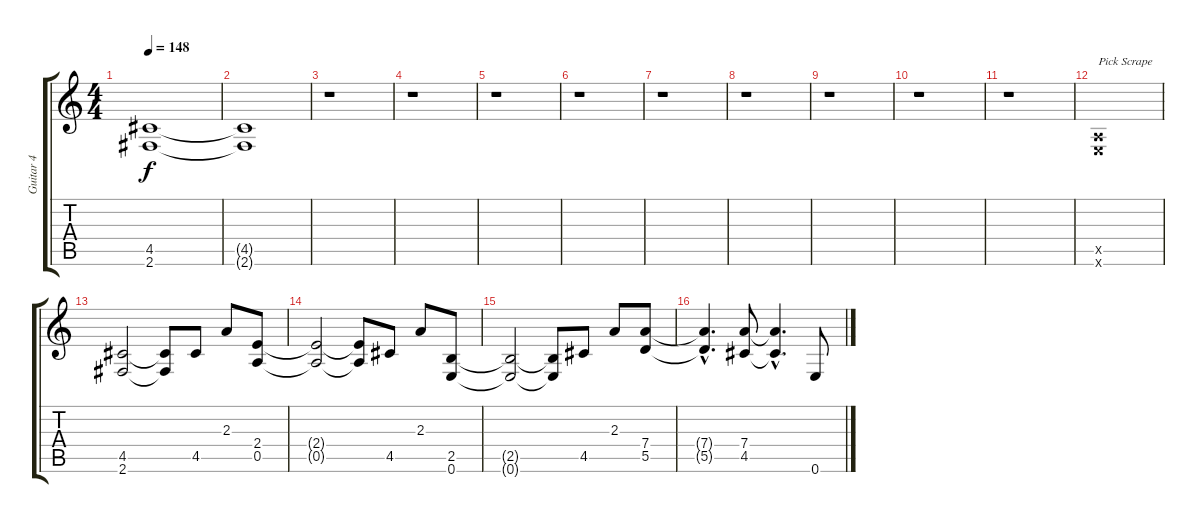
\track ("Guitar 4" "Guitar 4") {instrument overdrivenguitar}
\staff {score tabs}
\tuning (E4 B3 G3 D3 A2 E2) {hide}
\ts (4 4)
\tempo 148
\clef g2
\ks c
(4.5 2.6).1{dy f} |
(4.5{t} 2.6{t}).1 |
r.1 |
r.1 |
r.1 |
r.1 |
r.1 |
r.1 |
r.1 |
r.1 |
r.1 |
(0.5{x} 0.6{x}).1{txt "Pick Scrape"} |
(4.5 2.6).2 (4.5{t} 2.6{t}).8 4.5.8 2.3.8 (2.4 0.5).8 |
(2.4{t} 0.5{t}).2 (2.4{t} 0.5{t}).8 4.5.8 2.3.8 (2.5 0.6).8 |
(2.5{t} 0.6{t}).2 (2.5{t} 0.6{t}).8 4.5.8 2.3.8 (7.4 5.5).8 |
(7.4{hac t} 5.5{hac t}).4{d} (7.4 4.5).8 (7.4{hac t} 4.5{hac t}).4{d} 0.6.8
